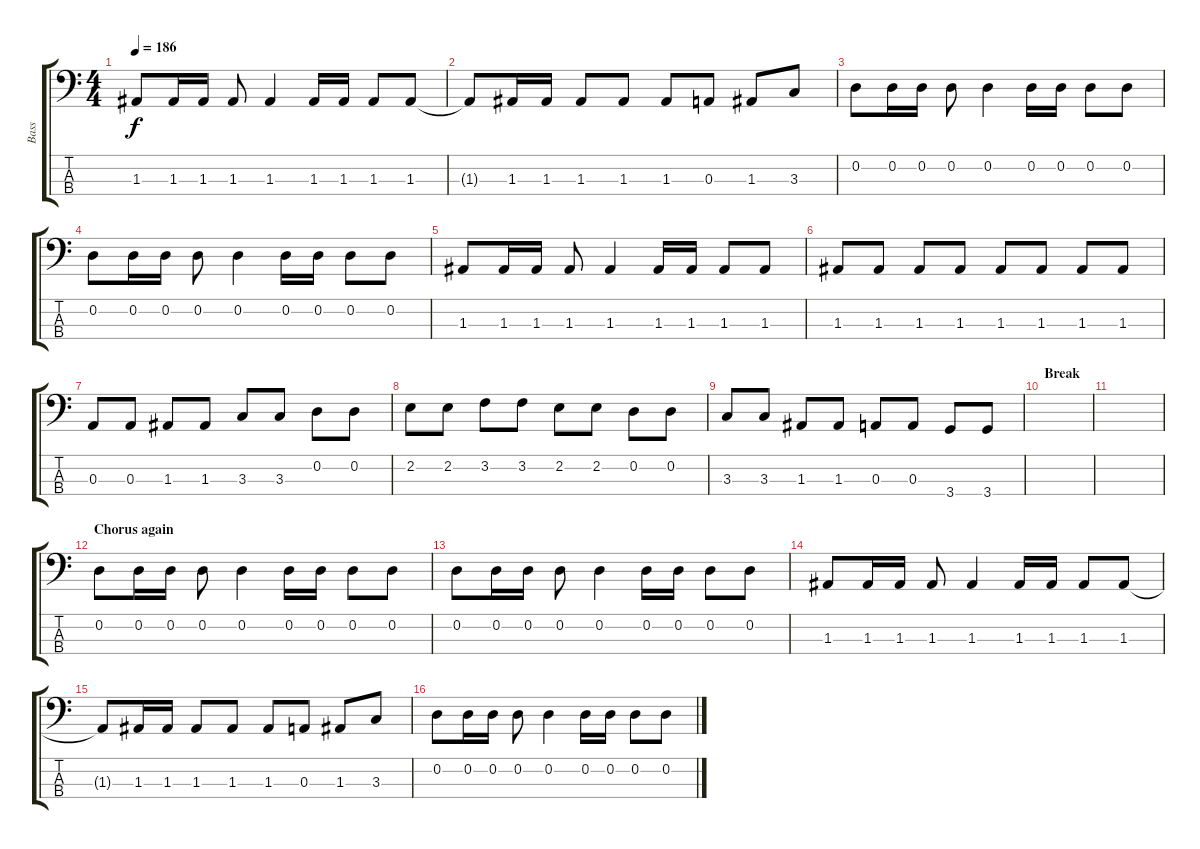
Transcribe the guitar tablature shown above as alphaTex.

\track ("Bass" "Bass") {instrument electricbassfinger}
\staff {score tabs}
\tuning (G2 D2 A1 E1) {hide}
\ts (4 4)
\tempo 186
\clef f4
\ks c
1.3.8{dy f} 1.3.16 1.3.16 1.3.8 1.3.4 1.3.16 1.3.16 1.3.8 1.3.8 |
1.3{t}.8 1.3.16 1.3.16 1.3.8 1.3.8 1.3.8 0.3.8 1.3.8 3.3.8 |
0.2.8 0.2.16 0.2.16 0.2.8 0.2.4 0.2.16 0.2.16 0.2.8 0.2.8 |
0.2.8 0.2.16 0.2.16 0.2.8 0.2.4 0.2.16 0.2.16 0.2.8 0.2.8 |
1.3.8 1.3.16 1.3.16 1.3.8 1.3.4 1.3.16 1.3.16 1.3.8 1.3.8 |
1.3.8 1.3.8 1.3.8 1.3.8 1.3.8 1.3.8 1.3.8 1.3.8 |
0.3.8 0.3.8 1.3.8 1.3.8 3.3.8 3.3.8 0.2.8 0.2.8 |
2.2.8 2.2.8 3.2.8 3.2.8 2.2.8 2.2.8 0.2.8 0.2.8 |
3.3.8 3.3.8 1.3.8 1.3.8 0.3.8 0.3.8 3.4.8 3.4.8 |
\section ("" "Break")
|
|
\section ("" "Chorus again")
0.2.8 0.2.16 0.2.16 0.2.8 0.2.4 0.2.16 0.2.16 0.2.8 0.2.8 |
0.2.8 0.2.16 0.2.16 0.2.8 0.2.4 0.2.16 0.2.16 0.2.8 0.2.8 |
1.3.8 1.3.16 1.3.16 1.3.8 1.3.4 1.3.16 1.3.16 1.3.8 1.3.8 |
1.3{t}.8 1.3.16 1.3.16 1.3.8 1.3.8 1.3.8 0.3.8 1.3.8 3.3.8 |
0.2.8 0.2.16 0.2.16 0.2.8 0.2.4 0.2.16 0.2.16 0.2.8 0.2.8
